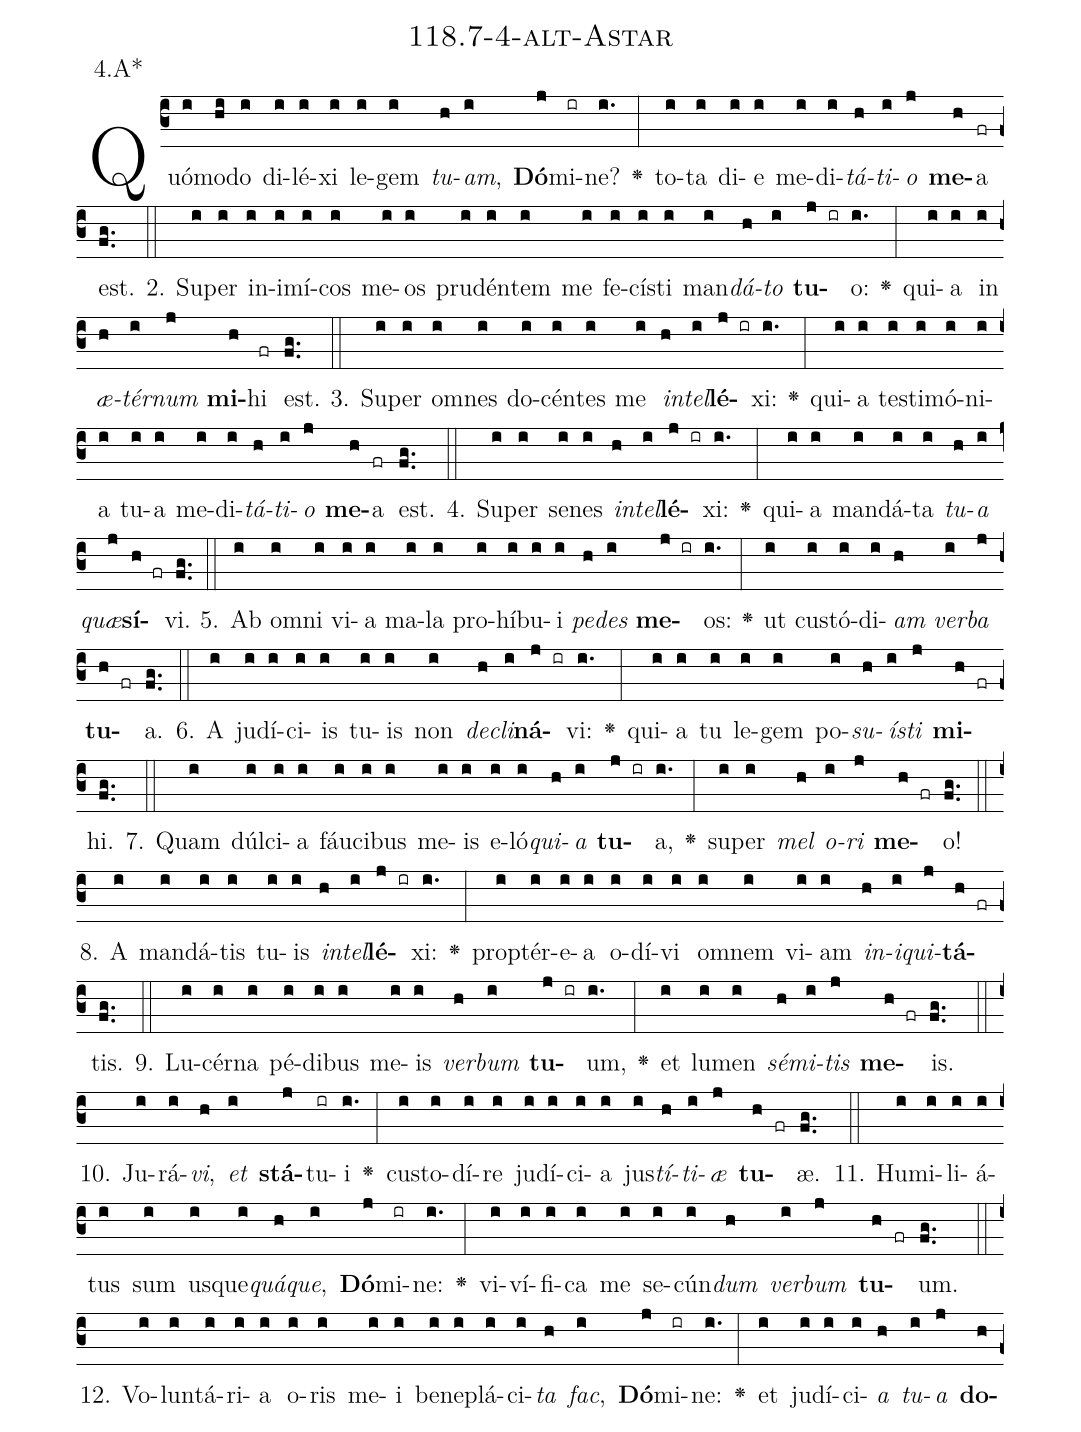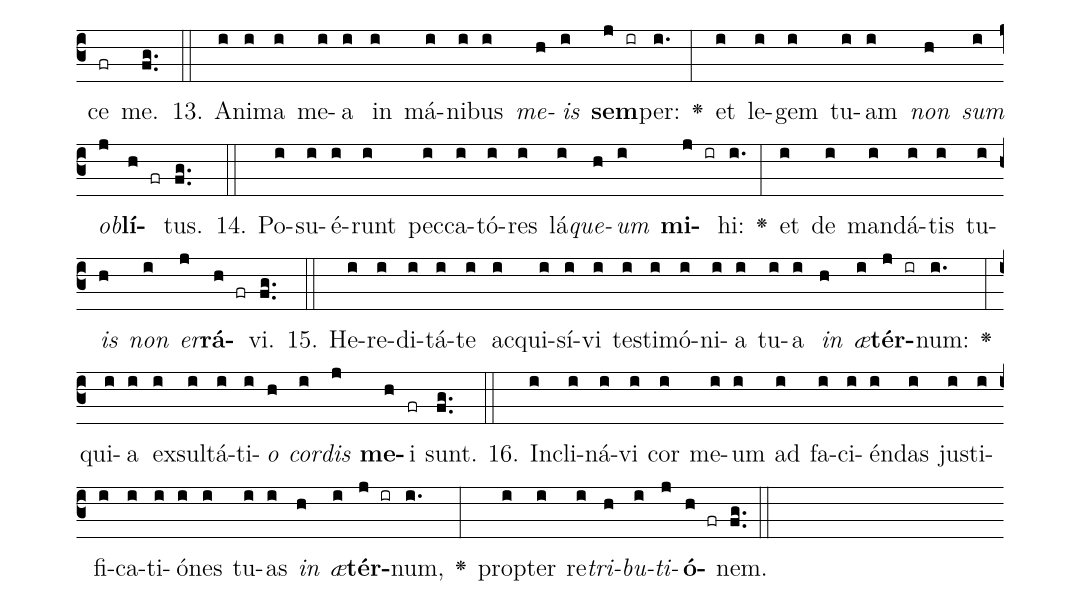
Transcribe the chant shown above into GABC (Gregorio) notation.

name: 118.7-4-alt-Astar;
annotation: 4.A*;
%%
(c3)Quó(i)mo(hi)do(i) di(i)lé(i)xi(i) le(i)gem(i) <i>tu</i>(h)<i>am</i>,(i) <b>Dó</b>(j)mi(ir)ne?(i.) <v>\greheightstar</v>(:) to(i)ta(i) di(i)e(i) me(i)di(i)<i>tá</i>(h)<i>ti</i>(i)<i>o</i>(j) <b>me</b>(h)a(fr) est.(fg..) (::)
2. Su(i)per(i) in(i)i(i)mí(i)cos(i) me(i)os(i) pru(i)dén(i)tem(i) me(i) fe(i)cís(i)ti(i) man(i)<i>dá</i>(h)<i>to</i>(i) <b>tu</b>(j ir)o:(i.) <v>\greheightstar</v>(:) qui(i)a(i) in(i) <i>æ</i>(h)<i>tér</i>(i)<i>num</i>(j) <b>mi</b>(h)hi(fr) est.(fg..) (::)
3. Su(i)per(i) om(i)nes(i) do(i)cén(i)tes(i) me(i) <i>in</i>(h)<i>tel</i>(i)<b>lé</b>(j ir)xi:(i.) <v>\greheightstar</v>(:) qui(i)a(i) tes(i)ti(i)mó(i)ni(i)a(i) tu(i)a(i) me(i)di(i)<i>tá</i>(h)<i>ti</i>(i)<i>o</i>(j) <b>me</b>(h)a(fr) est.(fg..) (::)
4. Su(i)per(i) se(i)nes(i) <i>in</i>(h)<i>tel</i>(i)<b>lé</b>(j ir)xi:(i.) <v>\greheightstar</v>(:) qui(i)a(i) man(i)dá(i)ta(i) <i>tu</i>(h)<i>a</i>(i) <i>quæ</i>(j)<b>sí</b>(h fr)vi.(fg..) (::)
5. Ab(i) om(i)ni(i) vi(i)a(i) ma(i)la(i) pro(i)hí(i)bu(i)i(i) <i>pe</i>(h)<i>des</i>(i) <b>me</b>(j ir)os:(i.) <v>\greheightstar</v>(:) ut(i) cus(i)tó(i)di(i)<i>am</i>(h) <i>ver</i>(i)<i>ba</i>(j) <b>tu</b>(h fr)a.(fg..) (::)
6. A(i) ju(i)dí(i)ci(i)is(i) tu(i)is(i) non(i) <i>de</i>(h)<i>cli</i>(i)<b>ná</b>(j ir)vi:(i.) <v>\greheightstar</v>(:) qui(i)a(i) tu(i) le(i)gem(i) po(i)<i>su</i>(h)<i>ís</i>(i)<i>ti</i>(j) <b>mi</b>(h fr)hi.(fg..) (::)
7. Quam(i) dúl(i)ci(i)a(i) fáu(i)ci(i)bus(i) me(i)is(i) e(i)ló(i)<i>qui</i>(h)<i>a</i>(i) <b>tu</b>(j ir)a,(i.) <v>\greheightstar</v>(:) su(i)per(i) <i>mel</i>(h) <i>o</i>(i)<i>ri</i>(j) <b>me</b>(h fr)o!(fg..) (::)
8. A(i) man(i)dá(i)tis(i) tu(i)is(i) <i>in</i>(h)<i>tel</i>(i)<b>lé</b>(j ir)xi:(i.) <v>\greheightstar</v>(:) prop(i)tér(i)e(i)a(i) o(i)dí(i)vi(i) om(i)nem(i) vi(i)am(i) <i>in</i>(h)<i>i</i>(i)<i>qui</i>(j)<b>tá</b>(h fr)tis.(fg..) (::)
9. Lu(i)cér(i)na(i) pé(i)di(i)bus(i) me(i)is(i) <i>ver</i>(h)<i>bum</i>(i) <b>tu</b>(j ir)um,(i.) <v>\greheightstar</v>(:) et(i) lu(i)men(i) <i>sé</i>(h)<i>mi</i>(i)<i>tis</i>(j) <b>me</b>(h fr)is.(fg..) (::)
10. Ju(i)rá(i)<i>vi</i>,(h) <i>et</i>(i) <b>stá</b>(j)tu(ir)i(i.) <v>\greheightstar</v>(:) cus(i)to(i)dí(i)re(i) ju(i)dí(i)ci(i)a(i) jus(i)<i>tí</i>(h)<i>ti</i>(i)<i>æ</i>(j) <b>tu</b>(h fr)æ.(fg..) (::)
11. Hu(i)mi(i)li(i)á(i)tus(i) sum(i) us(i)que(i)<i>quá</i>(h)<i>que</i>,(i) <b>Dó</b>(j)mi(ir)ne:(i.) <v>\greheightstar</v>(:) vi(i)ví(i)fi(i)ca(i) me(i) se(i)cún(i)<i>dum</i>(h) <i>ver</i>(i)<i>bum</i>(j) <b>tu</b>(h fr)um.(fg..) (::)
12. Vo(i)lun(i)tá(i)ri(i)a(i) o(i)ris(i) me(i)i(i) be(i)ne(i)plá(i)ci(i)<i>ta</i>(h) <i>fac</i>,(i) <b>Dó</b>(j)mi(ir)ne:(i.) <v>\greheightstar</v>(:) et(i) ju(i)dí(i)ci(i)<i>a</i>(h) <i>tu</i>(i)<i>a</i>(j) <b>do</b>(h)ce(fr) me.(fg..) (::)
13. A(i)ni(i)ma(i) me(i)a(i) in(i) má(i)ni(i)bus(i) <i>me</i>(h)<i>is</i>(i) <b>sem</b>(j ir)per:(i.) <v>\greheightstar</v>(:) et(i) le(i)gem(i) tu(i)am(i) <i>non</i>(h) <i>sum</i>(i) <i>ob</i>(j)<b>lí</b>(h fr)tus.(fg..) (::)
14. Po(i)su(i)é(i)runt(i) pec(i)ca(i)tó(i)res(i) lá(i)<i>que</i>(h)<i>um</i>(i) <b>mi</b>(j ir)hi:(i.) <v>\greheightstar</v>(:) et(i) de(i) man(i)dá(i)tis(i) tu(i)<i>is</i>(h) <i>non</i>(i) <i>er</i>(j)<b>rá</b>(h fr)vi.(fg..) (::)
15. He(i)re(i)di(i)tá(i)te(i) ac(i)qui(i)sí(i)vi(i) tes(i)ti(i)mó(i)ni(i)a(i) tu(i)a(i) <i>in</i>(h) <i>æ</i>(i)<b>tér</b>(j ir)num:(i.) <v>\greheightstar</v>(:) qui(i)a(i) ex(i)sul(i)tá(i)ti(i)<i>o</i>(h) <i>cor</i>(i)<i>dis</i>(j) <b>me</b>(h)i(fr) sunt.(fg..) (::)
16. In(i)cli(i)ná(i)vi(i) cor(i) me(i)um(i) ad(i) fa(i)ci(i)én(i)das(i) jus(i)ti(i)fi(i)ca(i)ti(i)ó(i)nes(i) tu(i)as(i) <i>in</i>(h) <i>æ</i>(i)<b>tér</b>(j ir)num,(i.) <v>\greheightstar</v>(:) prop(i)ter(i) re(i)<i>tri</i>(h)<i>bu</i>(i)<i>ti</i>(j)<b>ó</b>(h fr)nem.(fg..) (::)
